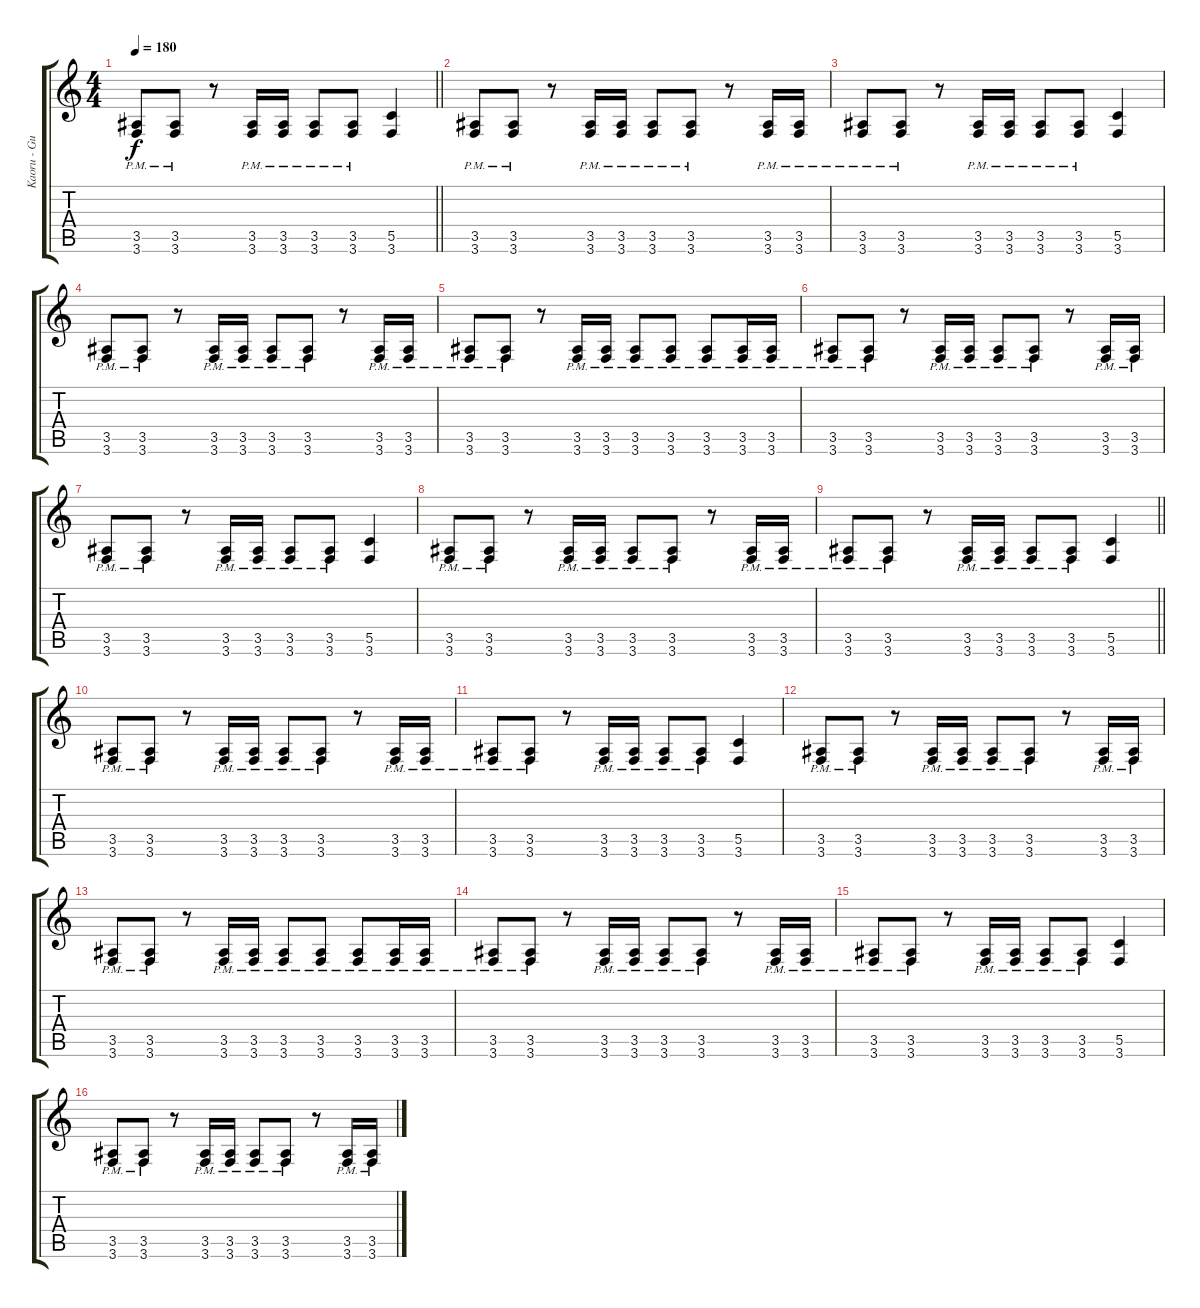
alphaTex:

\track ("Kaoru - Guitar 2" "Kaoru - Gu") {instrument overdrivenguitar}
\staff {score tabs}
\tuning (D4 A3 F3 C3 G2 D2) {hide}
\ts (4 4)
\tempo 180
\clef g2
\barLineRight lightlight
\ks c
(3.5{pm} 3.6{pm}).8{dy f} (3.5{pm} 3.6{pm}).8 r.8 (3.5{pm} 3.6{pm}).16 (3.5{pm} 3.6{pm}).16 (3.5{pm} 3.6{pm}).8 (3.5{pm} 3.6{pm}).8 (5.5 3.6).4 |
(3.5{pm} 3.6{pm}).8 (3.5{pm} 3.6{pm}).8 r.8 (3.5{pm} 3.6{pm}).16 (3.5{pm} 3.6{pm}).16 (3.5{pm} 3.6{pm}).8 (3.5{pm} 3.6{pm}).8 r.8 (3.5{pm} 3.6{pm}).16 (3.5{pm} 3.6{pm}).16 |
(3.5{pm} 3.6{pm}).8 (3.5{pm} 3.6{pm}).8 r.8 (3.5{pm} 3.6{pm}).16 (3.5{pm} 3.6{pm}).16 (3.5{pm} 3.6{pm}).8 (3.5{pm} 3.6{pm}).8 (5.5 3.6).4 |
(3.5{pm} 3.6{pm}).8 (3.5{pm} 3.6{pm}).8 r.8 (3.5{pm} 3.6{pm}).16 (3.5{pm} 3.6{pm}).16 (3.5{pm} 3.6{pm}).8 (3.5{pm} 3.6{pm}).8 r.8 (3.5{pm} 3.6{pm}).16 (3.5{pm} 3.6{pm}).16 |
(3.5{pm} 3.6{pm}).8 (3.5{pm} 3.6{pm}).8 r.8 (3.5{pm} 3.6{pm}).16 (3.5{pm} 3.6{pm}).16 (3.5{pm} 3.6{pm}).8 (3.5{pm} 3.6{pm}).8 (3.5{pm} 3.6{pm}).8 (3.5{pm} 3.6{pm}).16 (3.5{pm} 3.6{pm}).16 |
(3.5{pm} 3.6{pm}).8 (3.5{pm} 3.6{pm}).8 r.8 (3.5{pm} 3.6{pm}).16 (3.5{pm} 3.6{pm}).16 (3.5{pm} 3.6{pm}).8 (3.5{pm} 3.6{pm}).8 r.8 (3.5{pm} 3.6{pm}).16 (3.5{pm} 3.6{pm}).16 |
(3.5{pm} 3.6{pm}).8 (3.5{pm} 3.6{pm}).8 r.8 (3.5{pm} 3.6{pm}).16 (3.5{pm} 3.6{pm}).16 (3.5{pm} 3.6{pm}).8 (3.5{pm} 3.6{pm}).8 (5.5 3.6).4 |
(3.5{pm} 3.6{pm}).8 (3.5{pm} 3.6{pm}).8 r.8 (3.5{pm} 3.6{pm}).16 (3.5{pm} 3.6{pm}).16 (3.5{pm} 3.6{pm}).8 (3.5{pm} 3.6{pm}).8 r.8 (3.5{pm} 3.6{pm}).16 (3.5{pm} 3.6{pm}).16 |
\barLineRight lightlight
(3.5{pm} 3.6{pm}).8 (3.5{pm} 3.6{pm}).8 r.8 (3.5{pm} 3.6{pm}).16 (3.5{pm} 3.6{pm}).16 (3.5{pm} 3.6{pm}).8 (3.5{pm} 3.6{pm}).8 (5.5 3.6).4 |
(3.5{pm} 3.6{pm}).8 (3.5{pm} 3.6{pm}).8 r.8 (3.5{pm} 3.6{pm}).16 (3.5{pm} 3.6{pm}).16 (3.5{pm} 3.6{pm}).8 (3.5{pm} 3.6{pm}).8 r.8 (3.5{pm} 3.6{pm}).16 (3.5{pm} 3.6{pm}).16 |
(3.5{pm} 3.6{pm}).8 (3.5{pm} 3.6{pm}).8 r.8 (3.5{pm} 3.6{pm}).16 (3.5{pm} 3.6{pm}).16 (3.5{pm} 3.6{pm}).8 (3.5{pm} 3.6{pm}).8 (5.5 3.6).4 |
(3.5{pm} 3.6{pm}).8 (3.5{pm} 3.6{pm}).8 r.8 (3.5{pm} 3.6{pm}).16 (3.5{pm} 3.6{pm}).16 (3.5{pm} 3.6{pm}).8 (3.5{pm} 3.6{pm}).8 r.8 (3.5{pm} 3.6{pm}).16 (3.5{pm} 3.6{pm}).16 |
(3.5{pm} 3.6{pm}).8 (3.5{pm} 3.6{pm}).8 r.8 (3.5{pm} 3.6{pm}).16 (3.5{pm} 3.6{pm}).16 (3.5{pm} 3.6{pm}).8 (3.5{pm} 3.6{pm}).8 (3.5{pm} 3.6{pm}).8 (3.5{pm} 3.6{pm}).16 (3.5{pm} 3.6{pm}).16 |
(3.5{pm} 3.6{pm}).8 (3.5{pm} 3.6{pm}).8 r.8 (3.5{pm} 3.6{pm}).16 (3.5{pm} 3.6{pm}).16 (3.5{pm} 3.6{pm}).8 (3.5{pm} 3.6{pm}).8 r.8 (3.5{pm} 3.6{pm}).16 (3.5{pm} 3.6{pm}).16 |
(3.5{pm} 3.6{pm}).8 (3.5{pm} 3.6{pm}).8 r.8 (3.5{pm} 3.6{pm}).16 (3.5{pm} 3.6{pm}).16 (3.5{pm} 3.6{pm}).8 (3.5{pm} 3.6{pm}).8 (5.5 3.6).4 |
(3.5{pm} 3.6{pm}).8 (3.5{pm} 3.6{pm}).8 r.8 (3.5{pm} 3.6{pm}).16 (3.5{pm} 3.6{pm}).16 (3.5{pm} 3.6{pm}).8 (3.5{pm} 3.6{pm}).8 r.8 (3.5{pm} 3.6{pm}).16 (3.5{pm} 3.6{pm}).16
